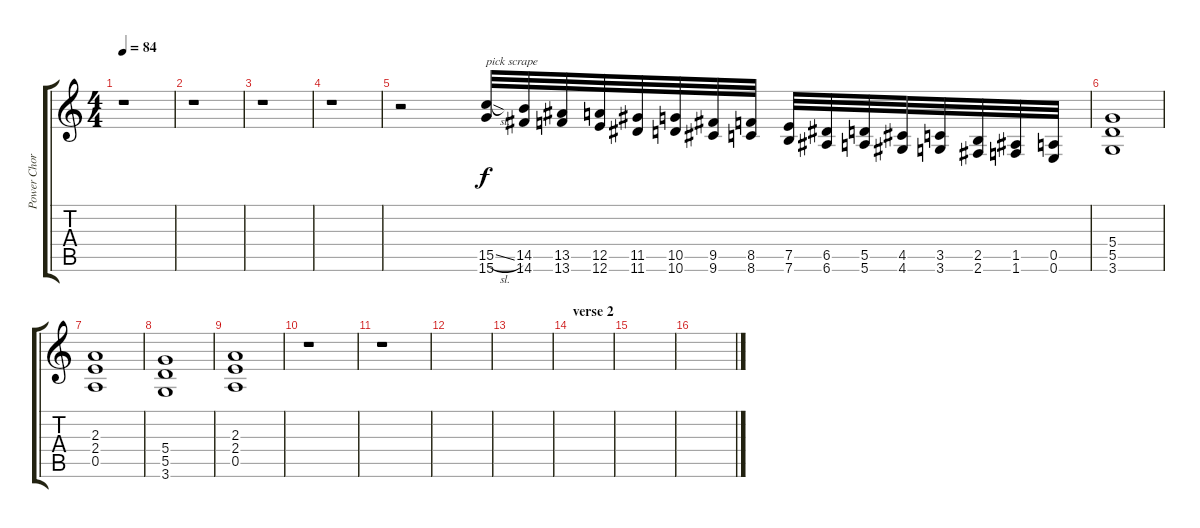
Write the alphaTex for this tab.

\track ("Power Chords Guitar" "Power Chor") {instrument overdrivenguitar}
\staff {score tabs}
\tuning (E4 B3 G3 D3 A2 E2) {hide}
\ts (4 4)
\tempo 84
\clef g2
\ks c
r.1{dy f} |
r.1 |
r.1 |
r.1 |
r.2 (15.5{sl} 15.6).32{txt "pick scrape" instrument guitarfretnoise} (14.5 14.6).32 (13.5 13.6).32 (12.5 12.6).32 (11.5 11.6).32 (10.5 10.6).32 (9.5 9.6).32 (8.5 8.6).32 (7.5 7.6).32 (6.5 6.6).32 (5.5 5.6).32 (4.5 4.6).32 (3.5 3.6).32 (2.5 2.6).32 (1.5 1.6).32 (0.5 0.6).32 |
(5.4 5.5 3.6).1{instrument overdrivenguitar} |
(2.3 2.4 0.5).1 |
(5.4 5.5 3.6).1 |
(2.3 2.4 0.5).1 |
r.1 |
r.1 |
|
|
\section ("" "verse 2")
|
|
\section ("" "")
